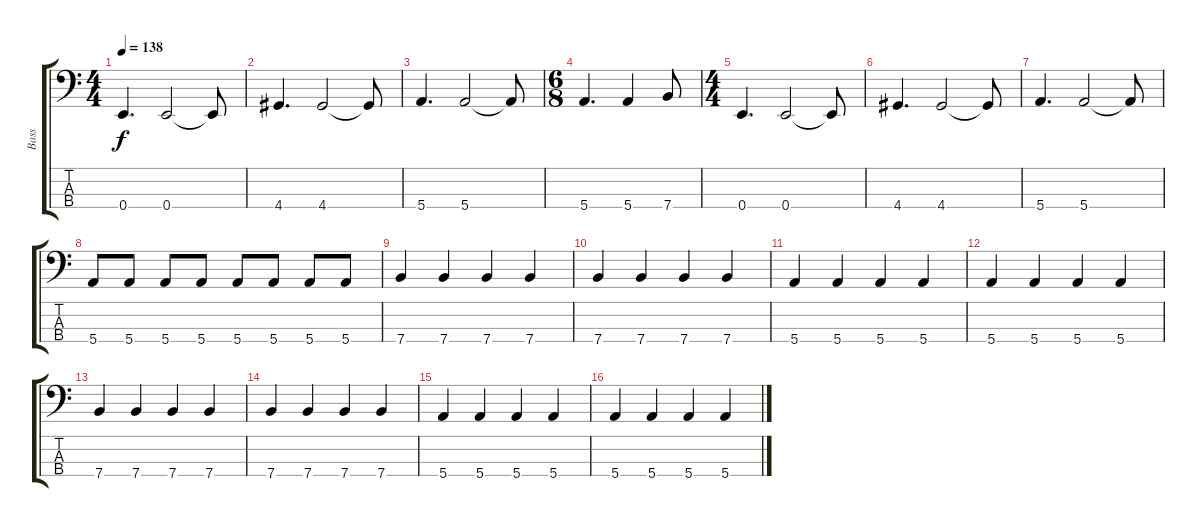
\track ("Bass" "Bass") {instrument electricbassfinger}
\staff {score tabs}
\tuning (G2 D2 A1 E1) {hide}
\ts (4 4)
\tempo 138
\clef f4
\ks c
0.4.4{d dy f} 0.4.2 0.4{t}.8 |
4.4.4{d} 4.4.2 4.4{t}.8 |
5.4.4{d} 5.4.2 5.4{t}.8 |
\ts (6 8)
5.4.4{d} 5.4.4 7.4.8 |
\ts (4 4)
0.4.4{d} 0.4.2 0.4{t}.8 |
4.4.4{d} 4.4.2 4.4{t}.8 |
5.4.4{d} 5.4.2 5.4{t}.8 |
5.4.8 5.4.8 5.4.8 5.4.8 5.4.8 5.4.8 5.4.8 5.4.8 |
7.4.4 7.4.4 7.4.4 7.4.4 |
7.4.4 7.4.4 7.4.4 7.4.4 |
5.4.4 5.4.4 5.4.4 5.4.4 |
5.4.4 5.4.4 5.4.4 5.4.4 |
7.4.4 7.4.4 7.4.4 7.4.4 |
7.4.4 7.4.4 7.4.4 7.4.4 |
5.4.4 5.4.4 5.4.4 5.4.4 |
5.4.4 5.4.4 5.4.4 5.4.4
